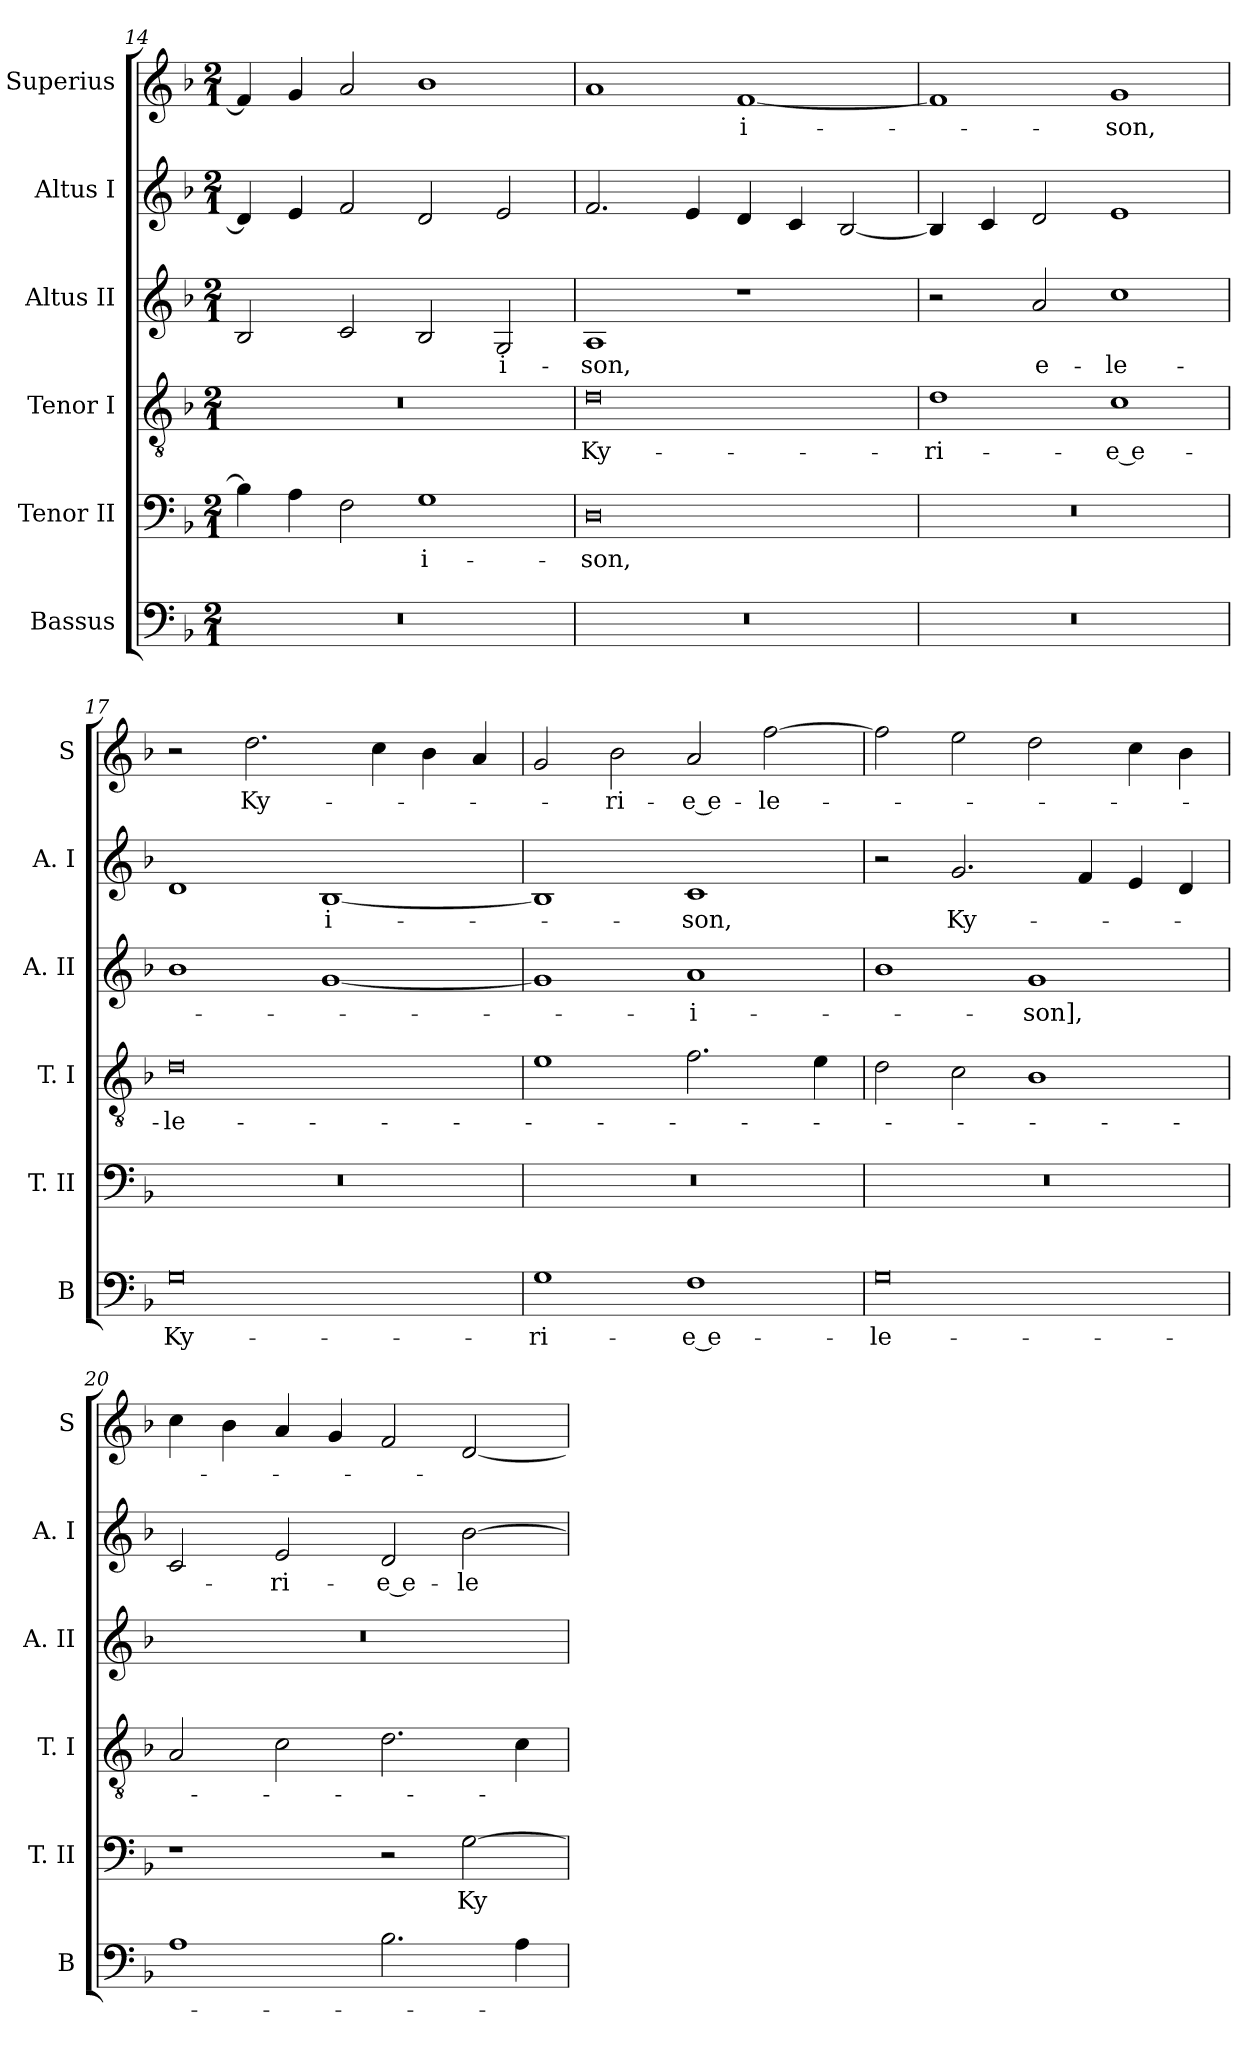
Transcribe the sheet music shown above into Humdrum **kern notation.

**kern	**text	**kern	**text	**kern	**text	**kern	**text	**kern	**text	**kern	**text
*part6	*part6	*part5	*part5	*part4	*part4	*part3	*part3	*part2	*part2	*part1	*part1
*staff6	*staff6	*staff5	*staff5	*staff4	*staff4	*staff3	*staff3	*staff2	*staff2	*staff1	*staff1
*I"Bassus	*	*I"Tenor II	*	*I"Tenor I	*	*I"Altus II	*	*I"Altus I	*	*I"Superius	*
*I'B	*	*I'T. II	*	*I'T. I	*	*I'A. II	*	*I'A. I	*	*I'S	*
*clefF4	*	*clefF4	*	*clefGv2	*	*clefG2	*	*clefG2	*	*clefG2	*
*k[b-]	*	*k[b-]	*	*k[b-]	*	*k[b-]	*	*k[b-]	*	*k[b-]	*
*F:	*	*F:	*	*F:	*	*F:	*	*F:	*	*F:	*
*M2/1	*	*M2/1	*	*M2/1	*	*M2/1	*	*M2/1	*	*M2/1	*
=14	=14	=14	=14	=14	=14	=14	=14	=14	=14	=14	=14
0r	.	4B-]	.	0r	.	2B-	.	4d]	.	4f]	.
.	.	4A	.	.	.	.	.	4e	.	4g	.
.	.	2F	.	.	.	2c	.	2f	.	2a	.
.	.	1G	-i-	.	.	2B-	.	2d	.	1b-	.
.	.	.	.	.	.	2G	-i-	2e	.	.	.
=15	=15	=15	=15	=15	=15	=15	=15	=15	=15	=15	=15
0r	.	0D	-son,	0d	Ky-	1A	-son,	2.f	.	1a	.
.	.	.	.	.	.	.	.	4e	.	.	.
.	.	.	.	.	.	1r	.	4d	.	[1f	-i-
.	.	.	.	.	.	.	.	4c	.	.	.
.	.	.	.	.	.	.	.	[2B-	.	.	.
=16	=16	=16	=16	=16	=16	=16	=16	=16	=16	=16	=16
0r	.	0r	.	1d	-ri-	2r	.	4B-]	.	1f]	.
.	.	.	.	.	.	.	.	4c	.	.	.
.	.	.	.	.	.	2a	e-	2d	.	.	.
.	.	.	.	1c	-e e-	1cc	-le-	1e	.	1g	-son,
=17	=17	=17	=17	=17	=17	=17	=17	=17	=17	=17	=17
0G	Ky-	0r	.	0d	-le-	1b-	.	1d	.	2r	.
.	.	.	.	.	.	.	.	.	.	2.dd	Ky-
.	.	.	.	.	.	[1g	.	[1B-	-i-	.	.
.	.	.	.	.	.	.	.	.	.	4cc	.
.	.	.	.	.	.	.	.	.	.	4b-	.
.	.	.	.	.	.	.	.	.	.	4a	.
=18	=18	=18	=18	=18	=18	=18	=18	=18	=18	=18	=18
1G	-ri-	0r	.	1e	.	1g]	.	1B-]	.	2g	.
.	.	.	.	.	.	.	.	.	.	2b-	-ri-
1F	-e e-	.	.	2.f	.	1a	-i-	1c	-son,	2a	-e e-
.	.	.	.	.	.	.	.	.	.	[2ff	-le-
.	.	.	.	4e	.	.	.	.	.	.	.
=19	=19	=19	=19	=19	=19	=19	=19	=19	=19	=19	=19
0G	-le-	0r	.	2d	.	1b-	.	2r	.	2ff]	.
.	.	.	.	2c	.	.	.	2.g	Ky-	2ee	.
.	.	.	.	1B-	.	1g	-son],	.	.	2dd	.
.	.	.	.	.	.	.	.	4f	.	.	.
.	.	.	.	.	.	.	.	4e	.	4cc	.
.	.	.	.	.	.	.	.	4d	.	4b-	.
=20	=20	=20	=20	=20	=20	=20	=20	=20	=20	=20	=20
1A	.	1r	.	2A	.	0r	.	2c	.	4cc	.
.	.	.	.	.	.	.	.	.	.	4b-	.
.	.	.	.	2c	.	.	.	2e	-ri-	4a	.
.	.	.	.	.	.	.	.	.	.	4g	.
2.B-	.	2r	.	2.d	.	.	.	2d	-e e-	2f	.
.	.	[2G	Ky-	.	.	.	.	[2b-	-le-	[2d	.
4A	.	.	.	4c	.	.	.	.	.	.	.
=	=	=	=	=	=	=	=	=	=	=	=
*-	*-	*-	*-	*-	*-	*-	*-	*-	*-	*-	*-
